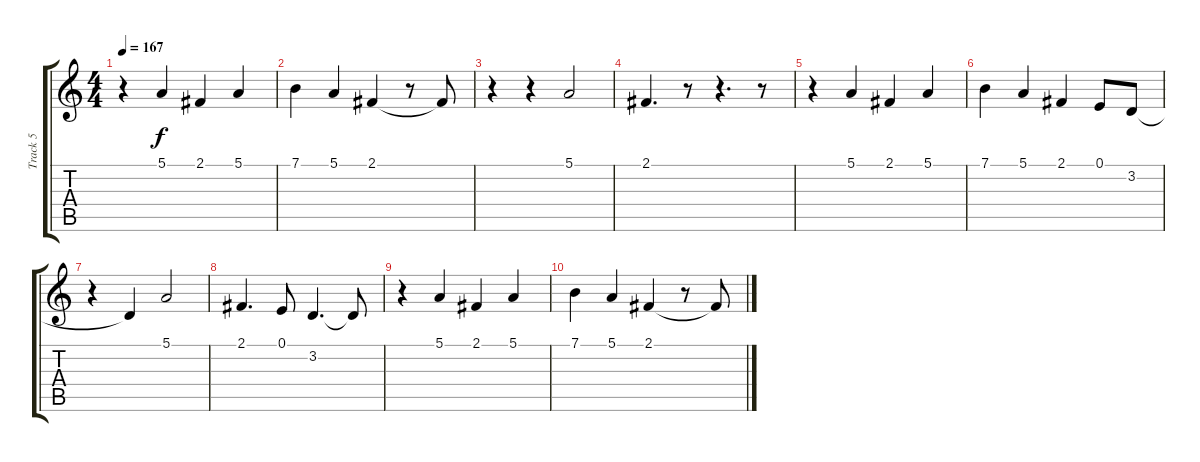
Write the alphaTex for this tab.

\track ("Track 5" "Track 5") {instrument tinklebell}
\staff {score tabs}
\tuning (E4 B3 G3 D3 A2 E2) {hide}
\ts (4 4)
\tempo 167
\clef g2
\ks c
r.4{dy f} 5.1.4 2.1.4 5.1.4 |
7.1.4 5.1.4 2.1.4 r.8 2.1{t}.8 |
r.4{volume 12} r.4 5.1.2 |
2.1.4{d} r.8 r.4{d} r.8 |
r.4 5.1.4 2.1.4 5.1.4 |
7.1.4 5.1.4 2.1.4 0.1.8 3.2.8 |
r.4{instrument acousticgrandpiano} 3.2{t}.4 5.1.2 |
2.1.4{d} 0.1.8 3.2.4{d} 3.2{t}.8 |
r.4 5.1.4 2.1.4 5.1.4 |
7.1.4 5.1.4 2.1.4 r.8 2.1{t}.8
